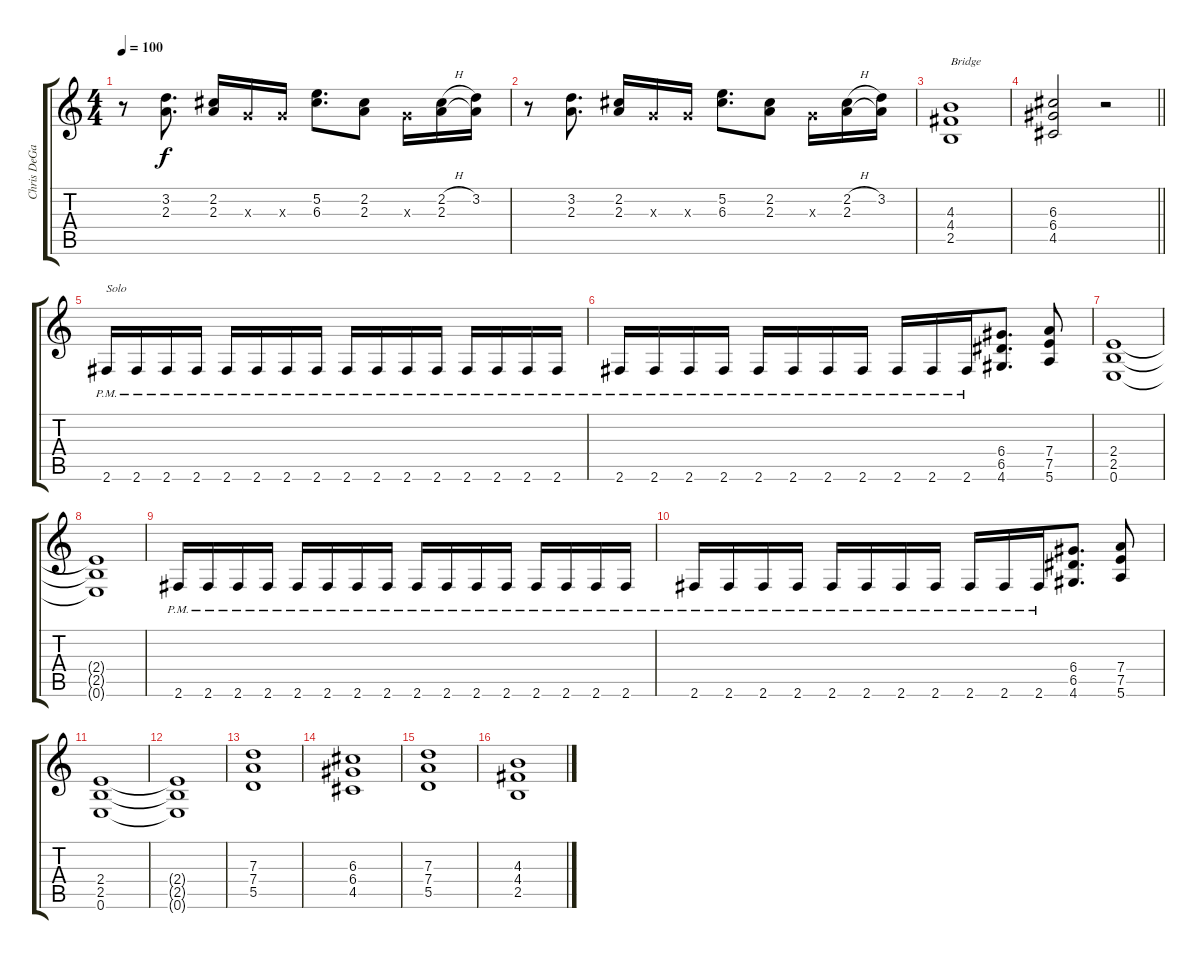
\track ("Chris DeGarmo" "Chris DeGa") {instrument overdrivenguitar bank 1}
\staff {score tabs}
\tuning (E4 B3 G3 D3 A2 E2) {hide}
\ts (4 4)
\tempo 100
\clef g2
\ks c
r.8{dy f} (3.2 2.3).8{d} (2.2 2.3).16 0.3{x}.16 0.3{x}.16 (5.2 6.3).8{d} (2.2 2.3).8 0.3{x}.16 (2.2{h} 2.3).16 (3.2 2.3{t}).16 |
r.8 (3.2 2.3).8{d} (2.2 2.3).16 0.3{x}.16 0.3{x}.16 (5.2 6.3).8{d} (2.2 2.3).8 0.3{x}.16 (2.2{h} 2.3).16 (3.2 2.3{t}).16 |
(4.3 4.4 2.5).1{txt "Bridge"} |
\barLineRight lightlight
(6.3 6.4 4.5).2 r.2 |
2.6{pm}.16{txt "Solo"} 2.6{pm}.16 2.6{pm}.16 2.6{pm}.16 2.6{pm}.16 2.6{pm}.16 2.6{pm}.16 2.6{pm}.16 2.6{pm}.16 2.6{pm}.16 2.6{pm}.16 2.6{pm}.16 2.6{pm}.16 2.6{pm}.16 2.6{pm}.16 2.6{pm}.16 |
2.6{pm}.16 2.6{pm}.16 2.6{pm}.16 2.6{pm}.16 2.6{pm}.16 2.6{pm}.16 2.6{pm}.16 2.6{pm}.16 2.6{pm}.16 2.6{pm}.16 2.6{pm}.16 (6.4 6.5 4.6).8{d} (7.4 7.5 5.6).8 |
(2.4 2.5 0.6).1 |
(2.4{t} 2.5{t} 0.6{t}).1 |
2.6{pm}.16 2.6{pm}.16 2.6{pm}.16 2.6{pm}.16 2.6{pm}.16 2.6{pm}.16 2.6{pm}.16 2.6{pm}.16 2.6{pm}.16 2.6{pm}.16 2.6{pm}.16 2.6{pm}.16 2.6{pm}.16 2.6{pm}.16 2.6{pm}.16 2.6{pm}.16 |
2.6{pm}.16 2.6{pm}.16 2.6{pm}.16 2.6{pm}.16 2.6{pm}.16 2.6{pm}.16 2.6{pm}.16 2.6{pm}.16 2.6{pm}.16 2.6{pm}.16 2.6{pm}.16 (6.4 6.5 4.6).8{d} (7.4 7.5 5.6).8 |
(2.4 2.5 0.6).1 |
(2.4{t} 2.5{t} 0.6{t}).1 |
(7.3 7.4 5.5).1 |
(6.3 6.4 4.5).1 |
(7.3 7.4 5.5).1 |
(4.3 4.4 2.5).1
